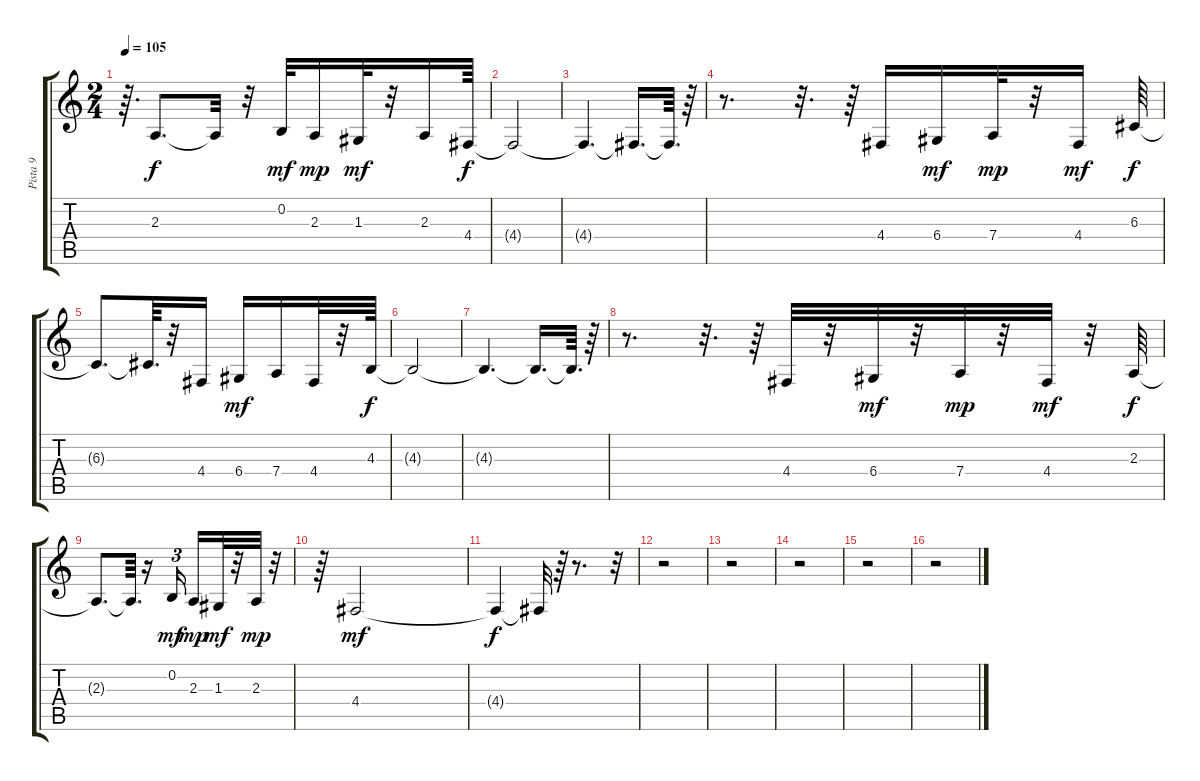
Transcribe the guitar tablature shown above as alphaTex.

\track ("Pista 9" "Pista 9") {instrument trumpet}
\staff {score tabs}
\tuning (E4 B3 G3 D3 A2 E2) {hide}
\ts (2 4)
\tempo 105
\clef g2
\ks c
r.64{d dy f} 2.3.8{d} 2.3{t}.32 r.32 0.2.32{dy mf} 2.3.16{dy mp} 1.3.32{dy mf} r.32 2.3.16 4.4.64{dy f} |
4.4{t}.2 |
4.4{t}.4{d} 4.4{t}.16{d} 4.4{t}.64{d} r.64 |
r.8{d} r.32{d} r.64 4.4.16 6.4.16{dy mf} 7.4.32{dy mp} r.32 4.4.16{dy mf} 6.3.64{dy f} |
6.3{t}.8{d} 6.3{t}.64{d} r.32 4.4.16 6.4.16{dy mf} 7.4.16 4.4.32 r.32 4.3.64{dy f} |
4.3{t}.2 |
4.3{t}.4{d} 4.3{t}.16{d} 4.3{t}.64{d} r.64 |
r.8{d} r.32{d} r.64 4.4.32 r.32 6.4.32{dy mf} r.32 7.4.32{dy mp} r.32 4.4.32{dy mf} r.32 2.3.64{dy f} |
2.3{t}.8{d} 2.3{t}.64{d} r.16 0.2.16{tu (3 2) dy mf} 2.3.16{dy mp} 1.3.32{dy mf} r.32 2.3.32{dy mp} r.32 |
r.64 4.4.2{dy mf} |
4.4{t}.4{dy f} 4.4{t}.32 r.64 r.8{d} r.32 |
r.2 |
r.2 |
r.2 |
r.2 |
r.2
